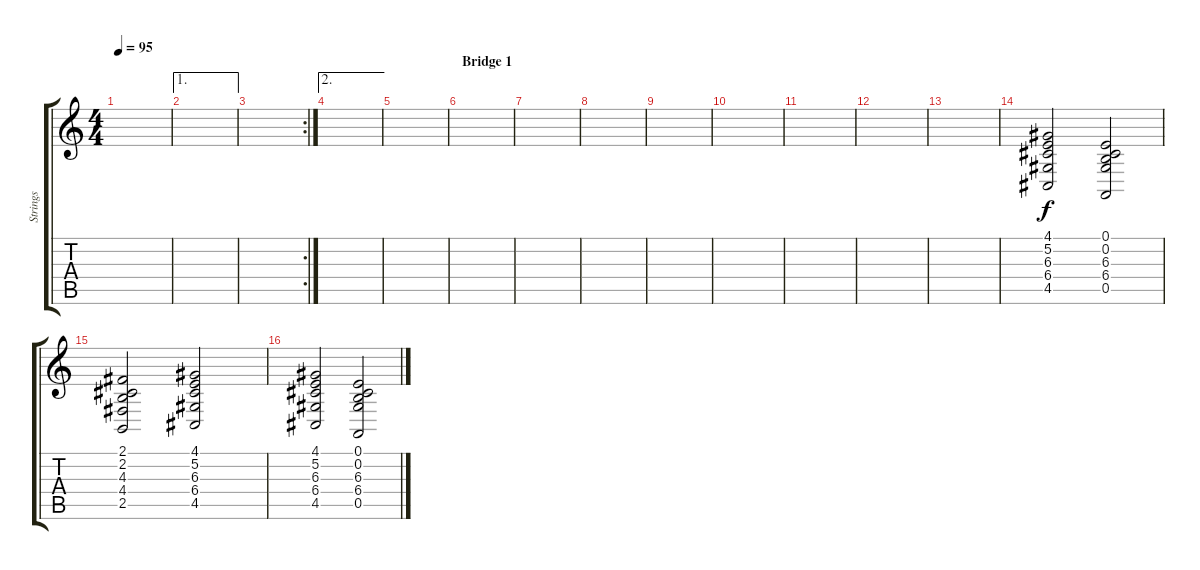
\track ("Strings" "Strings") {instrument synthstrings2}
\staff {score tabs}
\tuning (E4 B3 G3 D3 A2 E2) {hide}
\ts (4 4)
\tempo 95
\clef g2
\ks c
|
\ae 1
|
\rc 2
|
\ae 2
|
|
\section ("" "Bridge 1")
|
|
|
|
|
|
|
|
(4.1 5.2 6.3 6.4 4.5).2 (0.1 0.2 6.3 6.4 0.5).2 |
(2.1 2.2 4.3 4.4 2.5).2 (4.1 5.2 6.3 6.4 4.5).2 |
(4.1 5.2 6.3 6.4 4.5).2 (0.1 0.2 6.3 6.4 0.5).2
